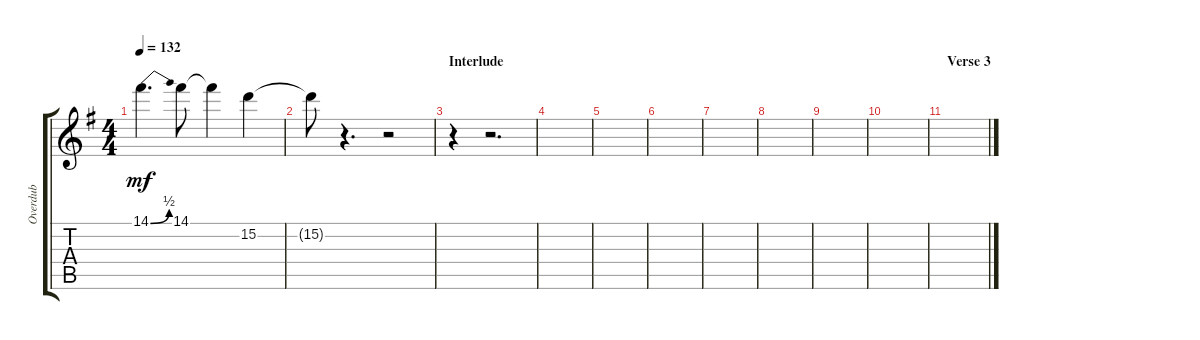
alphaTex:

\track ("Overdub" "Overdub") {instrument overdrivenguitar}
\staff {score tabs}
\tuning (E4 B3 G3 D3 A2 E2) {hide}
\ts (4 4)
\tempo 132
\clef g2
\ks g
14.1{be (bend 0 0 60 2)}.4{d dy mf} 14.1.8 14.1{t}.4 15.2.4 |
15.2{t}.8 r.4{d} r.2 |
\section ("" "Interlude")
r.4 r.2{d} |
|
|
|
|
|
|
|
\section ("" "Verse 3")
